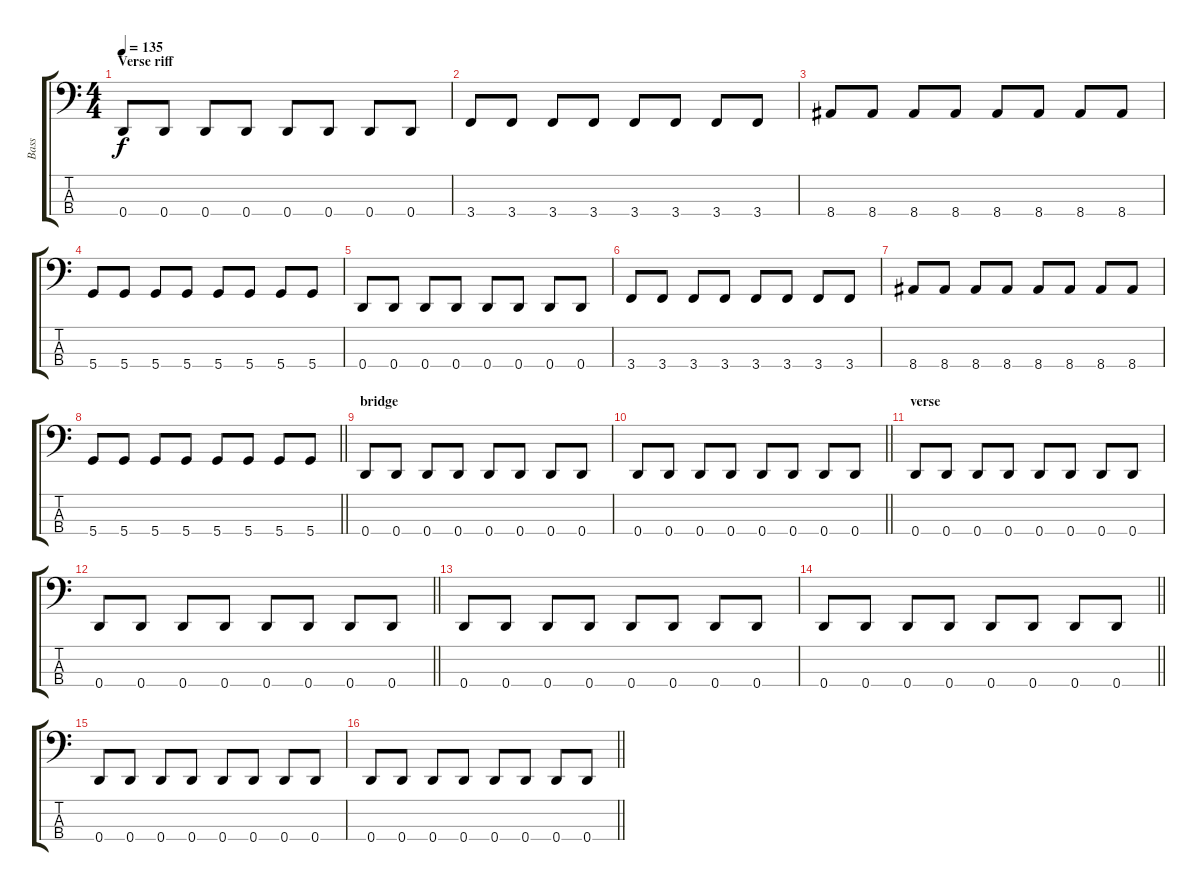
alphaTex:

\track ("Bass" "Bass") {instrument electricbassfinger}
\staff {score tabs}
\tuning (G2 D2 A1 D1) {hide}
\ts (4 4)
\section ("" "Verse riff")
\tempo 135
\clef f4
\ks c
0.4.8{dy f} 0.4.8 0.4.8 0.4.8 0.4.8 0.4.8 0.4.8 0.4.8 |
3.4.8 3.4.8 3.4.8 3.4.8 3.4.8 3.4.8 3.4.8 3.4.8 |
8.4.8 8.4.8 8.4.8 8.4.8 8.4.8 8.4.8 8.4.8 8.4.8 |
5.4.8 5.4.8 5.4.8 5.4.8 5.4.8 5.4.8 5.4.8 5.4.8 |
0.4.8 0.4.8 0.4.8 0.4.8 0.4.8 0.4.8 0.4.8 0.4.8 |
3.4.8 3.4.8 3.4.8 3.4.8 3.4.8 3.4.8 3.4.8 3.4.8 |
8.4.8 8.4.8 8.4.8 8.4.8 8.4.8 8.4.8 8.4.8 8.4.8 |
\barLineRight lightlight
5.4.8 5.4.8 5.4.8 5.4.8 5.4.8 5.4.8 5.4.8 5.4.8 |
\section ("" "bridge")
0.4.8 0.4.8 0.4.8 0.4.8 0.4.8 0.4.8 0.4.8 0.4.8 |
\barLineRight lightlight
0.4.8 0.4.8 0.4.8 0.4.8 0.4.8 0.4.8 0.4.8 0.4.8 |
\section ("" "verse")
0.4.8 0.4.8 0.4.8 0.4.8 0.4.8 0.4.8 0.4.8 0.4.8 |
\barLineRight lightlight
0.4.8 0.4.8 0.4.8 0.4.8 0.4.8 0.4.8 0.4.8 0.4.8 |
0.4.8 0.4.8 0.4.8 0.4.8 0.4.8 0.4.8 0.4.8 0.4.8 |
\barLineRight lightlight
0.4.8 0.4.8 0.4.8 0.4.8 0.4.8 0.4.8 0.4.8 0.4.8 |
\section ("" "")
0.4.8 0.4.8 0.4.8 0.4.8 0.4.8 0.4.8 0.4.8 0.4.8 |
\barLineRight lightlight
0.4.8 0.4.8 0.4.8 0.4.8 0.4.8 0.4.8 0.4.8 0.4.8
